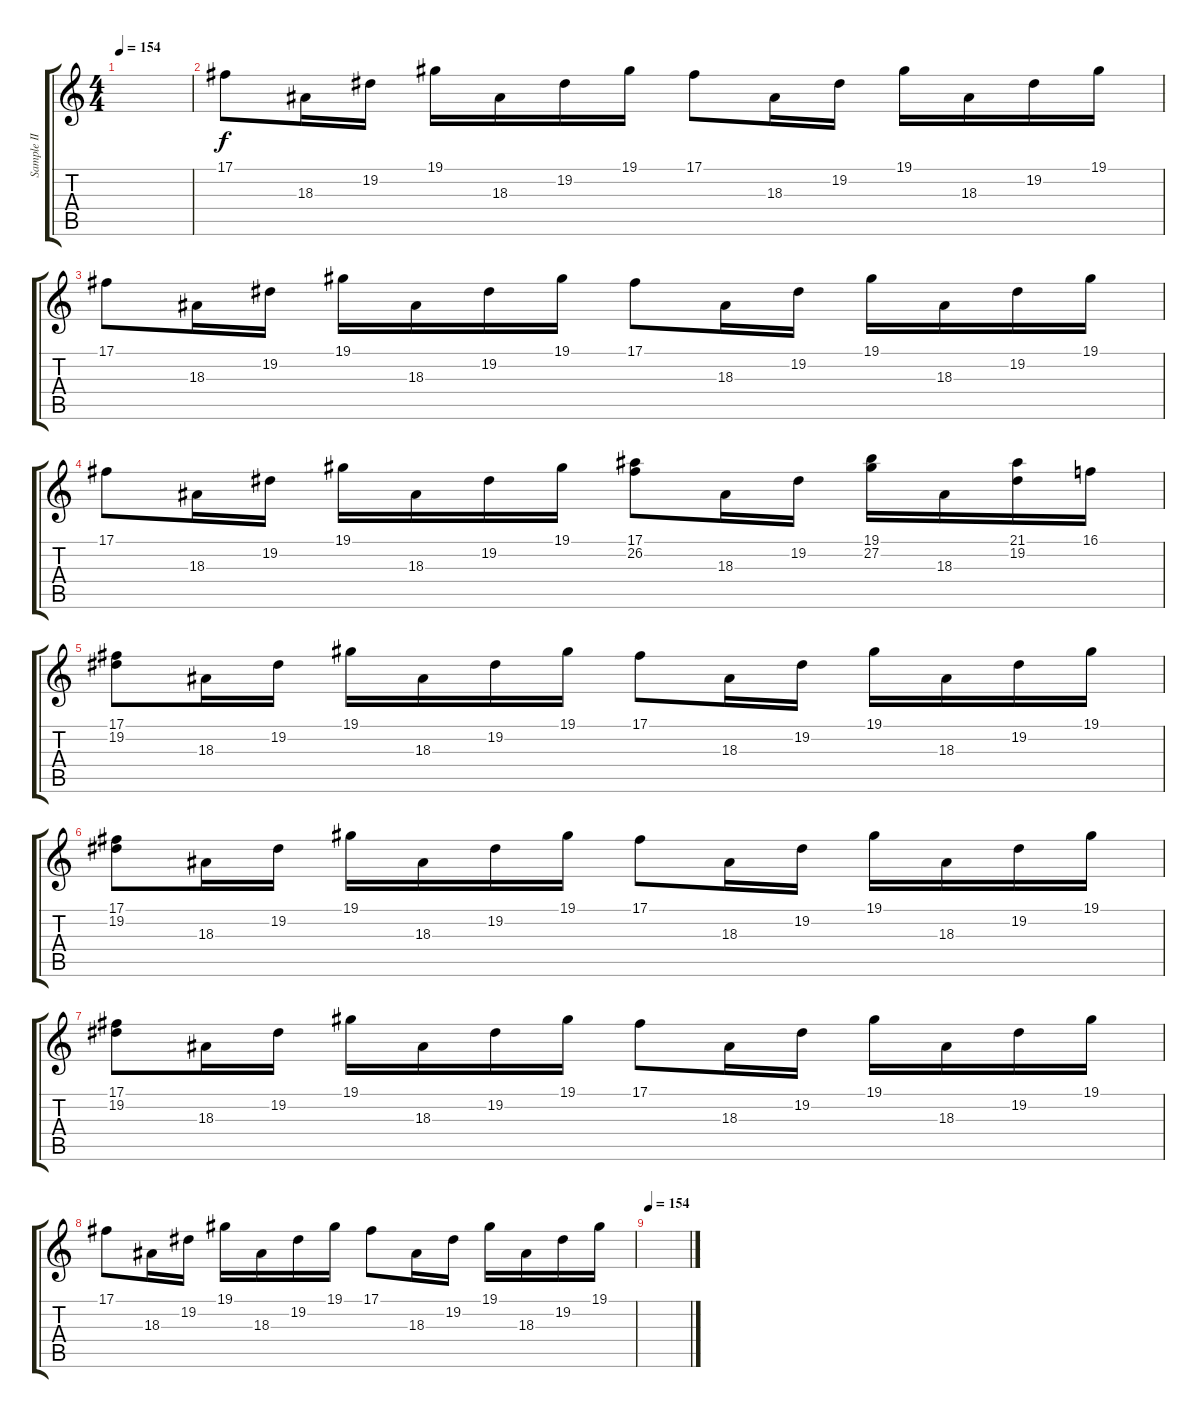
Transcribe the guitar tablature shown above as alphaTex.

\track ("Sample II" "Sample II") {instrument stringensemble1}
\staff {score tabs}
\tuning (Db4 Ab3 E3 B2 Gb2 Db2) {hide}
\ts (4 4)
\tempo 154
\tempo 77
\tempo 154
\clef g2
\ks c
|
17.1.8 18.3.16 19.2.16 19.1.16 18.3.16 19.2.16 19.1.16 17.1.8 18.3.16 19.2.16 19.1.16 18.3.16 19.2.16 19.1.16 |
17.1.8 18.3.16 19.2.16 19.1.16 18.3.16 19.2.16 19.1.16 17.1.8 18.3.16 19.2.16 19.1.16 18.3.16 19.2.16 19.1.16 |
17.1.8 18.3.16 19.2.16 19.1.16 18.3.16 19.2.16 19.1.16 (17.1 26.2).8 18.3.16 19.2.16 (19.1 27.2).16 18.3.16 (21.1 19.2).16 16.1.16 |
(17.1 19.2).8 18.3.16 19.2.16 19.1.16 18.3.16 19.2.16 19.1.16 17.1.8 18.3.16 19.2.16 19.1.16 18.3.16 19.2.16 19.1.16 |
(17.1 19.2).8 18.3.16 19.2.16 19.1.16 18.3.16 19.2.16 19.1.16 17.1.8 18.3.16 19.2.16 19.1.16 18.3.16 19.2.16 19.1.16 |
(17.1 19.2).8 18.3.16 19.2.16 19.1.16 18.3.16 19.2.16 19.1.16 17.1.8 18.3.16 19.2.16 19.1.16 18.3.16 19.2.16 19.1.16 |
17.1.8 18.3.16 19.2.16 19.1.16 18.3.16 19.2.16 19.1.16 17.1.8 18.3.16 19.2.16 19.1.16 18.3.16 19.2.16 19.1.16 |
\tempo 154
